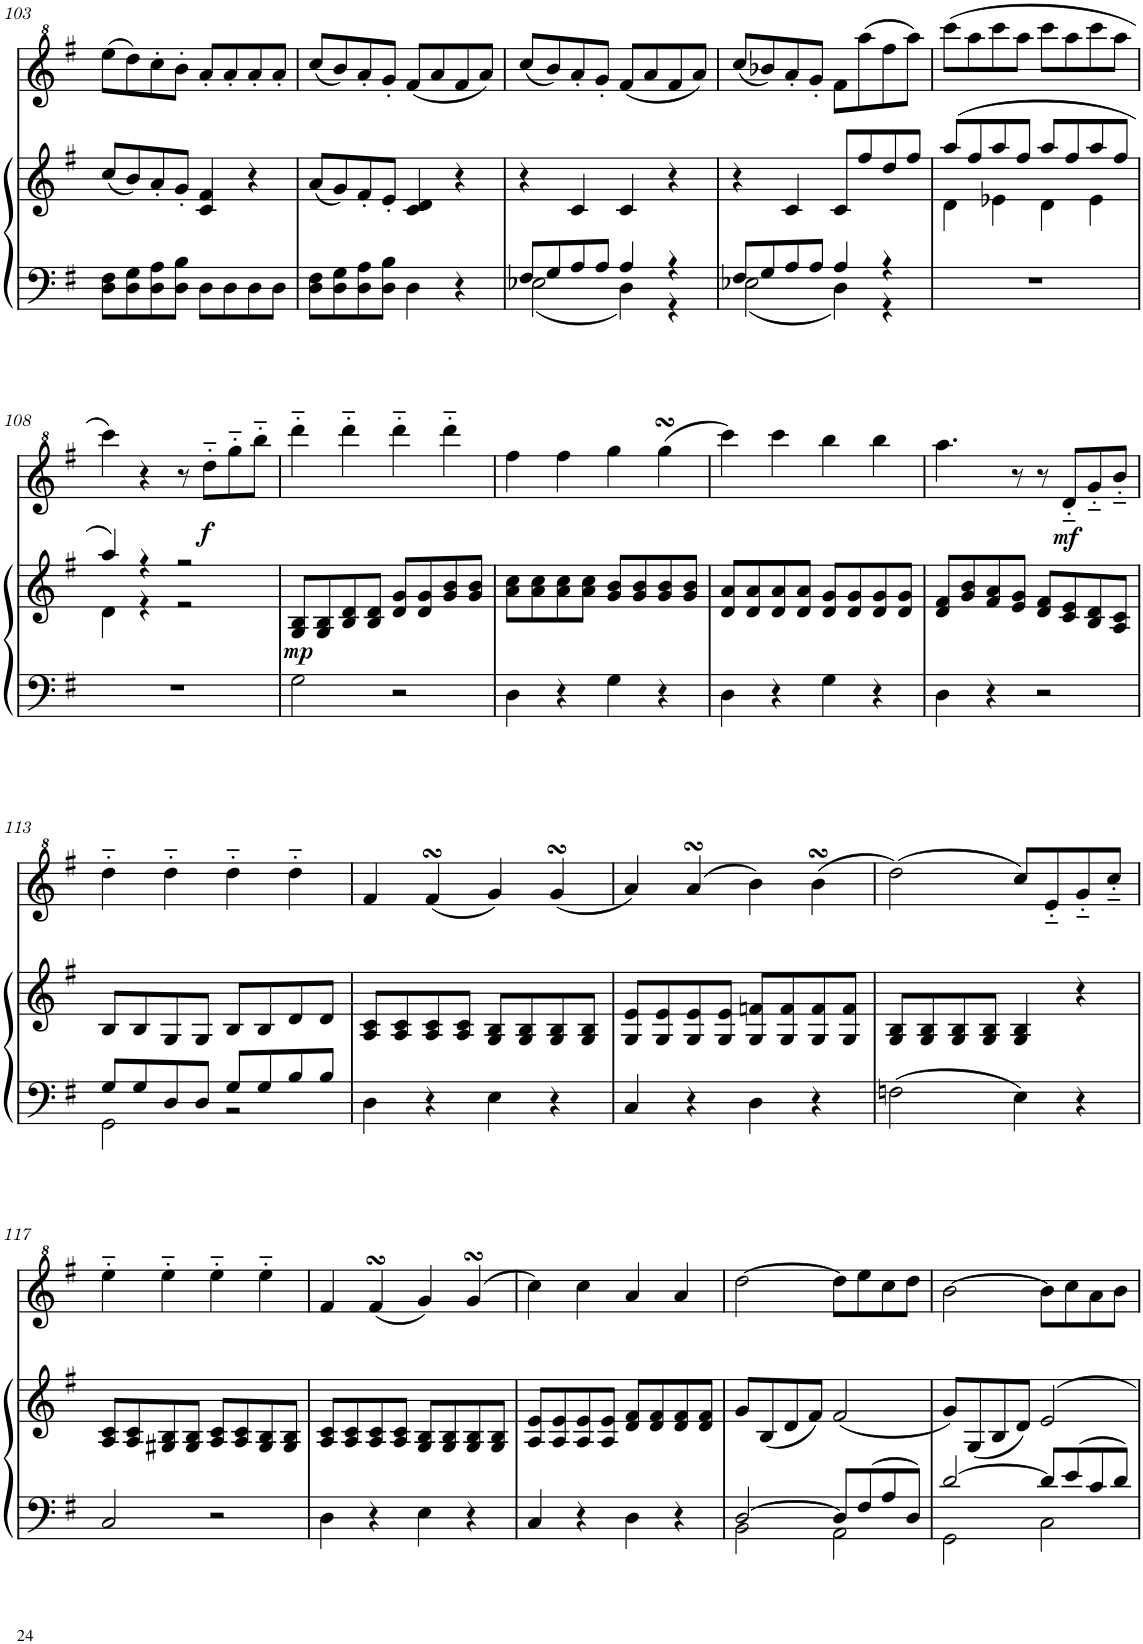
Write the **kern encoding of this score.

**kern	**kern	**dynam	**kern	**dynam
*part2	*part2	*part2	*part1	*part1
*staff3	*staff2	*staff2/3	*staff1	*staff1
*I"Piano	*	*	*I"Flauta	*
*I'Pno	*	*	*	*
!!LO:PB:g=z
*clefF4	*clefG2	*	*clefG^2	*
*k[f#]	*k[f#]	*	*k[f#]	*
*M2/2	*M2/2	*	*M2/2	*
*met(c|)	*met(c|)	*	*met(c|)	*
=103	=103	=103	=103	=103
8D\ 8F#\L	(8cc/L	.	(8eee\L	.
8D\ 8G\	8b/)	.	8ddd\)	.
8D\ 8A\	8a'/	.	8ccc'\	.
8D\ 8B\J	8g'/J	.	8bb'\J	.
8D\L	4c/ 4f#/	.	8aa'/L	.
8D\	.	.	8aa'/	.
8D\	4r	.	8aa'/	.
8D\J	.	.	8aa'/J	.
=104	=104	=104	=104	=104
8D\ 8F#\L	(8a/L	.	(8ccc/L	.
8D\ 8G\	8g/)	.	8bb/)	.
8D\ 8A\	8f#'/	.	8aa'/	.
8D\ 8B\J	8e'/J	.	8gg'/J	.
4D\	4c/ 4d/	.	(8ff#/L	.
.	.	.	8aa/	.
4r	4r	.	8ff#/	.
.	.	.	8aa/J)	.
=105	=105	=105	=105	=105
*^	*	*	*	*
8F#/L	2E-X\	4r	.	(8ccc/L	.
8G/	.	.	.	8bb/)	.
8A/	.	4c/	.	8aa'/	.
8A/J	.	.	.	8gg'/J	.
4A/	4D\	4c/	.	(8ff#/L	.
.	.	.	.	8aa/	.
4r	4r	4r	.	8ff#/	.
.	.	.	.	8aa/J)	.
=106	=106	=106	=106	=106	=106
8F#/L	2E-X\	4r	.	(8ccc/L	.
8G/	.	.	.	8bb-X/)	.
8A/	.	4c/	.	8aa'/	.
8A/J	.	.	.	8gg'/J	.
4A/	4D\	8c/L	.	8ff#\L	.
.	.	8ff#/	.	(8aaa\	.
4r	4r	8dd/	.	8fff#\	.
.	.	8ff#/J	.	8aaa\J)	.
*v	*v	*	*	*	*
=107	=107	=107	=107	=107
*	*^	*	*	*
1r	(8aa/L	4d\	.	(8cccc\L	.
.	8ff#/	.	.	8aaa\	.
.	8aa/	4e-X\	.	8cccc\	.
.	8ff#/J	.	.	8aaa\J	.
.	8aa/L	4d\	.	8cccc\L	.
.	8ff#/	.	.	8aaa\	.
.	8aa/	4e-\	.	8cccc\	.
.	8ff#/J	.	.	8aaa\J	.
!!LO:LB:g=z
=108	=108	=108	=108	=108	=108
1r	4aa/)	4d\	.	4cccc\)	.
.	4r	4r	.	4r	.
.	2r	2r	.	8r	.
!	!	!	!	!	!LO:DY:b
.	.	.	.	8ddd'~\L	f
.	.	.	.	8ggg'~\	.
.	.	.	.	8bbb'~\J	.
*	*v	*v	*	*	*
=109	=109	=109	=109	=109
!	!	!LO:DY:b	!	!
2G\	8G/ 8B/L	mp	4dddd'~\	.
.	8G/ 8B/	.	.	.
.	8B/ 8d/	.	4dddd'~\	.
.	8B/ 8d/J	.	.	.
2r	8d/ 8g/L	.	4dddd'~\	.
.	8d/ 8g/	.	.	.
.	8g/ 8b/	.	4dddd'~\	.
.	8g/ 8b/J	.	.	.
=110	=110	=110	=110	=110
4D\	8a\ 8cc\L	.	4fff#\	.
.	8a\ 8cc\	.	.	.
4r	8a\ 8cc\	.	4fff#\	.
.	8a\ 8cc\J	.	.	.
4G\	8g/ 8b/L	.	4ggg\	.
.	8g/ 8b/	.	.	.
4r	8g/ 8b/	.	(4gggsSSs\	.
.	8g/ 8b/J	.	.	.
=111	=111	=111	=111	=111
4D\	8d/ 8a/L	.	4cccc\)	.
.	8d/ 8a/	.	.	.
4r	8d/ 8a/	.	4cccc\	.
.	8d/ 8a/J	.	.	.
4G\	8d/ 8g/L	.	4bbb\	.
.	8d/ 8g/	.	.	.
4r	8d/ 8g/	.	4bbb\	.
.	8d/ 8g/J	.	.	.
=112	=112	=112	=112	=112
4D\	8d/ 8f#/L	.	4.aaa\	.
.	8g/ 8b/	.	.	.
4r	8f#/ 8a/	.	.	.
.	8e/ 8g/J	.	8r	.
2r	8d/ 8f#/L	.	8r	.
!	!	!	!	!LO:DY:b
.	8c/ 8e/	.	8dd'~/L	mf
.	8B/ 8d/	.	8gg'~/	.
.	8A/ 8c/J	.	8bb'~/J	.
!!LO:LB:g=z
=113	=113	=113	=113	=113
*^	*	*	*	*
8G/L	2GG\	8B/L	.	4ddd'~\	.
8G/	.	8B/	.	.	.
8D/	.	8G/	.	4ddd'~\	.
8D/J	.	8G/J	.	.	.
8G/L	2r	8B/L	.	4ddd'~\	.
8G/	.	8B/	.	.	.
8B/	.	8d/	.	4ddd'~\	.
8B/J	.	8d/J	.	.	.
*v	*v	*	*	*	*
=114	=114	=114	=114	=114
4D\	8A/ 8c/L	.	4ff#/	.
.	8A/ 8c/	.	.	.
4r	8A/ 8c/	.	(4ff#sSsS/	.
.	8A/ 8c/J	.	.	.
4E\	8G/ 8B/L	.	4gg/)	.
.	8G/ 8B/	.	.	.
4r	8G/ 8B/	.	(4ggsSSs/	.
.	8G/ 8B/J	.	.	.
=115	=115	=115	=115	=115
4C/	8G/ 8e/L	.	4aa/)	.
.	8G/ 8e/	.	.	.
4r	8G/ 8e/	.	(4aasSSS/	.
.	8G/ 8e/J	.	.	.
4D\	8G/ 8fn/L	.	4bb\)	.
.	8G/ 8f/	.	.	.
4r	8G/ 8f/	.	(4bbsSsS\	.
.	8G/ 8f/J	.	.	.
=116	=116	=116	=116	=116
2Fn\	8G/ 8B/L	.	(2ddd\)	.
.	8G/ 8B/	.	.	.
.	8G/ 8B/	.	.	.
.	8G/ 8B/J	.	.	.
4E\	4G/ 4B/	.	8ccc/L)	.
.	.	.	8ee'~/	.
4r	4r	.	8gg'~/	.
.	.	.	8ccc'~/J	.
!!LO:LB:g=z
=117	=117	=117	=117	=117
2C/	8A/ 8c/L	.	4eee'~\	.
.	8A/ 8c/	.	.	.
.	8G#X/ 8B/	.	4eee'~\	.
.	8G#/ 8B/J	.	.	.
2r	8A/ 8c/L	.	4eee'~\	.
.	8A/ 8c/	.	.	.
.	8G#/ 8B/	.	4eee'~\	.
.	8G#/ 8B/J	.	.	.
=118	=118	=118	=118	=118
4D\	8A/ 8c/L	.	4ff#/	.
.	8A/ 8c/	.	.	.
4r	8A/ 8c/	.	(4ff#sSsS/	.
.	8A/ 8c/J	.	.	.
4E\	8G/ 8B/L	.	4gg/)	.
.	8G/ 8B/	.	.	.
4r	8G/ 8B/	.	(4ggsSSs/	.
.	8G/ 8B/J	.	.	.
=119	=119	=119	=119	=119
4C/	8A/ 8e/L	.	4ccc\)	.
.	8A/ 8e/	.	.	.
4r	8A/ 8e/	.	4ccc\	.
.	8A/ 8e/J	.	.	.
4D\	8d/ 8f#/L	.	4aa/	.
.	8d/ 8f#/	.	.	.
4r	8d/ 8f#/	.	4aa/	.
.	8d/ 8f#/J	.	.	.
=120	=120	=120	=120	=120
*^	*	*	*	*
[2D/	2BB\	8g/L	.	[2ddd\	.
.	.	(8B/	.	.	.
.	.	8d/	.	.	.
.	.	8f#/J)	.	.	.
8D/L]	2AA\	(2f#/	.	8ddd\L]	.
8F#/	.	.	.	8eee\	.
8A/	.	.	.	8ccc\	.
8D/J	.	.	.	8ddd\J	.
=121	=121	=121	=121	=121	=121
[2d/	2GG\	8g/L)	.	[2bb\	.
.	.	(8G/	.	.	.
.	.	8B/	.	.	.
.	.	8d/J)	.	.	.
8d/L]	2C\	2e/	.	8bb\L]	.
8e/	.	.	.	8ccc\	.
8c/	.	.	.	8aa\	.
8d/J	.	.	.	8bb\J	.
*v	*v	*	*	*	*
=	=	=	=	=
*-	*-	*-	*-	*-
